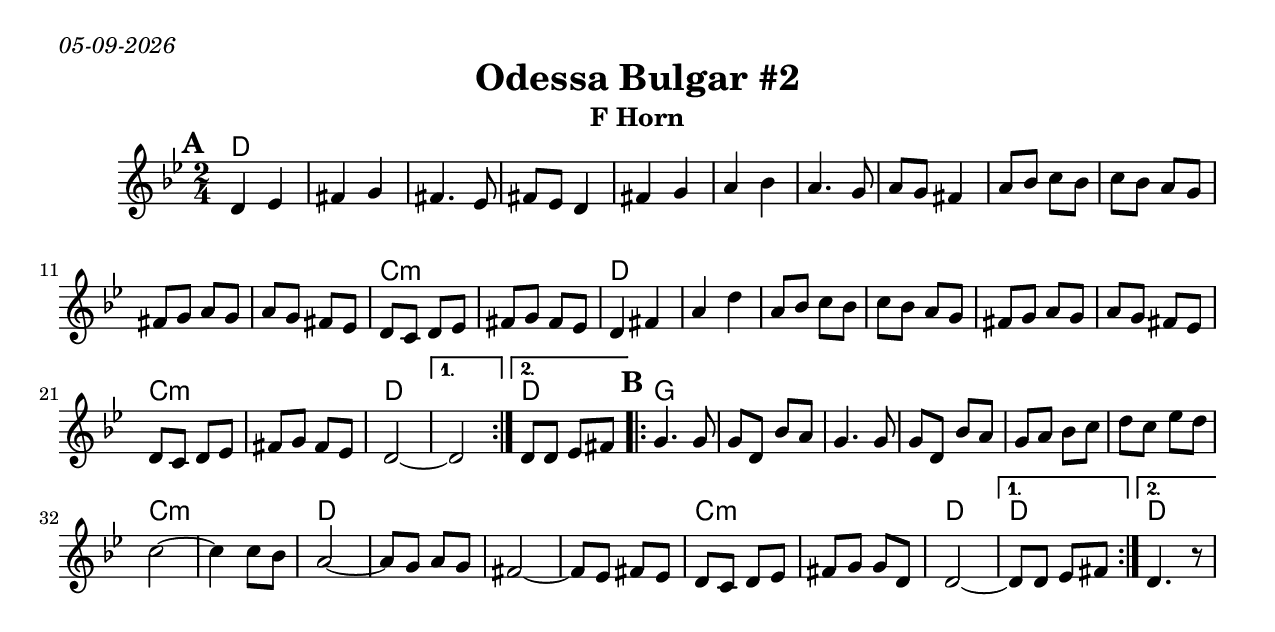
\version "2.20.0"
\include "english.ly"
\pointAndClickOff
\paper{
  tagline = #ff
  print-all-headers = ##t
  #(set-paper-size "letter")
}
date = #(strftime "%d-%m-%Y" (localtime (current-time)))

\markup{ \italic{ \date }  }

%\markup{ Got something to say? }

global = {
  \clef treble
  \key g \minor
  \time 2/4
  \set Score.markFormatter = #format-mark-box-alphabet
}

%#################################### Melody ########################
%melody =  \transpose c d \relative c' {  %transpose for clarinet
melody = \relative c' {
  \global
  %\partial 4 g4    %lead in notes

  \repeat volta 2{
   \mark \default
   d4 ef
   fs4 g
   fs4. ef8
   fs8 ef d4

   fs4 g
   a4 bf
   a4. g8
   a8 g fs4

   a8 bf c bf
   c8 bf a g
   fs8 g a g
   a8 g fs ef

   d8 c d ef
   fs8 g fs ef
   d4 fs
   a4 d

   a8 bf c bf
   c8 bf a g
   fs8 g a g
   a8 g fs ef
   d8 c d ef
   fs8 g fs ef
   d2~

  }
  \alternative {
    {d2 }
    { d8 d ef fs}
  }

  \repeat volta 2{
   \mark \default
   g4. g8
   g8 d bf' a
   g4. g8
   g8 d bf' a

   g8 a bf c
   d8 c ef d
   c2~
   c4c8 bf
   a2~
   a8 g a g
   fs2~
   fs8 ef fs ef

   d8 c d ef
   fs8 g g d
   d2~
  }
   \alternative {
     { d8 d ef fs}
     {d4. r8 }
   }

}
%################################# Lyrics #####################
%\addlyrics{ \set stanza = #"1. " }
%################################# Chords #######################
harmonies = \chordmode {
 d2*12
 c2*2:m
 d2*6
 c2*2:m
 d2*2
 d2
 %b
 g2*6
 c2*2:m
 d2*4
 c2*2:m
 d2
 d2
 d
}

\score {
  % transpose score below
  %\transpose c d
  <<
    \new ChordNames {
      \set chordChanges = ##f
      \harmonies
    }
    \new Staff   \melody
  >>
  \header{
    title= "Odessa Bulgar #2"
    subtitle=""
    composer= ""
    instrument = "F Horn"
    arranger= ""
  }
  \layout{indent = 1.0\cm}
  \midi {
    \tempo 4 = 120

    % \midi { }
  }
}
%{
% more verses:
\markup{}
\markup {
  \font-size #2
  \fill-line {
    \hspace #0.1 % distance from left margin
    \column {
      \line { "1."
	\column {
	  ""
	}
      }
      \hspace #0.2 % vertical distance between verses
      \line { "2."
	\column {
	 ""
	}
      }
    }
    \hspace #0.1  % horiz. distance between columns
    \column {
      \line { "3."
	\column {
	  ""
	}
      }
      \hspace #0.2 % distance between verses
      \line { "4."
	\column {
	 ""
	}
      }
    }
    \hspace #0.1 % distance to right margin
  }
}

%}
